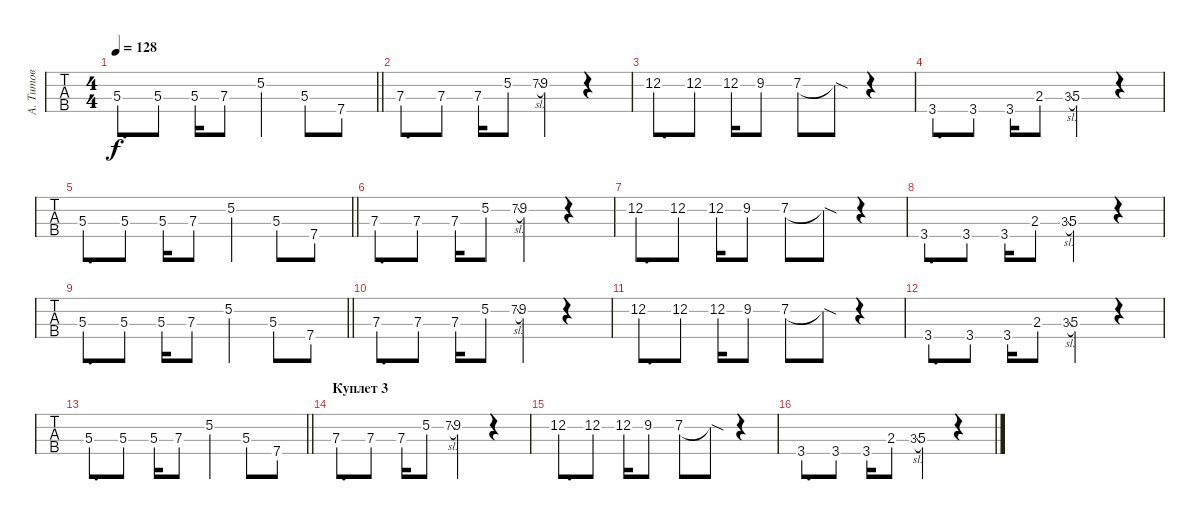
\track ("А. Титов" "А. Титов") {instrument fretlessbass}
\staff {tabs}
\tuning (G2 D2 A1 E1) {hide}
\ts (4 4)
\tempo 128
\clef f4
\barLineRight lightlight
\ks c
5.3{st}.8{d dy f} 5.3{st}.8 5.3.16 7.3.8 5.2{st}.4 5.3.8 7.4.8 |
7.3{st}.8{d} 7.3{st}.8 7.3.16 5.2.8 7.2{sl}.8{gr onbeat} 9.2{st}.4 r.4 |
12.2{st}.8{d} 12.2{st}.8 12.2.16 9.2.8 7.2.8 7.2{sod t}.8 r.4 |
3.4{st}.8{d} 3.4{st}.8 3.4.16 2.3.8 3.3{sl}.8{gr} 5.3{st}.4 r.4 |
\barLineRight lightlight
5.3{st}.8{d} 5.3{st}.8 5.3.16 7.3.8 5.2{st}.4 5.3.8 7.4.8 |
7.3{st}.8{d} 7.3{st}.8 7.3.16 5.2.8 7.2{sl}.8{gr onbeat} 9.2{st}.4 r.4 |
12.2{st}.8{d} 12.2{st}.8 12.2.16 9.2.8 7.2.8 7.2{sod t}.8 r.4 |
3.4{st}.8{d} 3.4{st}.8 3.4.16 2.3.8 3.3{sl}.8{gr} 5.3{st}.4 r.4 |
\barLineRight lightlight
5.3{st}.8{d} 5.3{st}.8 5.3.16 7.3.8 5.2{st}.4 5.3.8 7.4.8 |
7.3{st}.8{d} 7.3{st}.8 7.3.16 5.2.8 7.2{sl}.8{gr onbeat} 9.2{st}.4 r.4 |
12.2{st}.8{d} 12.2{st}.8 12.2.16 9.2.8 7.2.8 7.2{sod t}.8 r.4 |
3.4{st}.8{d} 3.4{st}.8 3.4.16 2.3.8 3.3{sl}.8{gr} 5.3{st}.4 r.4 |
\barLineRight lightlight
5.3{st}.8{d} 5.3{st}.8 5.3.16 7.3.8 5.2{st}.4 5.3.8 7.4.8 |
\section ("" "Куплет 3")
7.3{st}.8{d} 7.3{st}.8 7.3.16 5.2.8 7.2{sl}.8{gr onbeat} 9.2{st}.4 r.4 |
12.2{st}.8{d} 12.2{st}.8 12.2.16 9.2.8 7.2.8 7.2{sod t}.8 r.4 |
3.4{st}.8{d} 3.4{st}.8 3.4.16 2.3.8 3.3{sl}.8{gr} 5.3{st}.4 r.4
